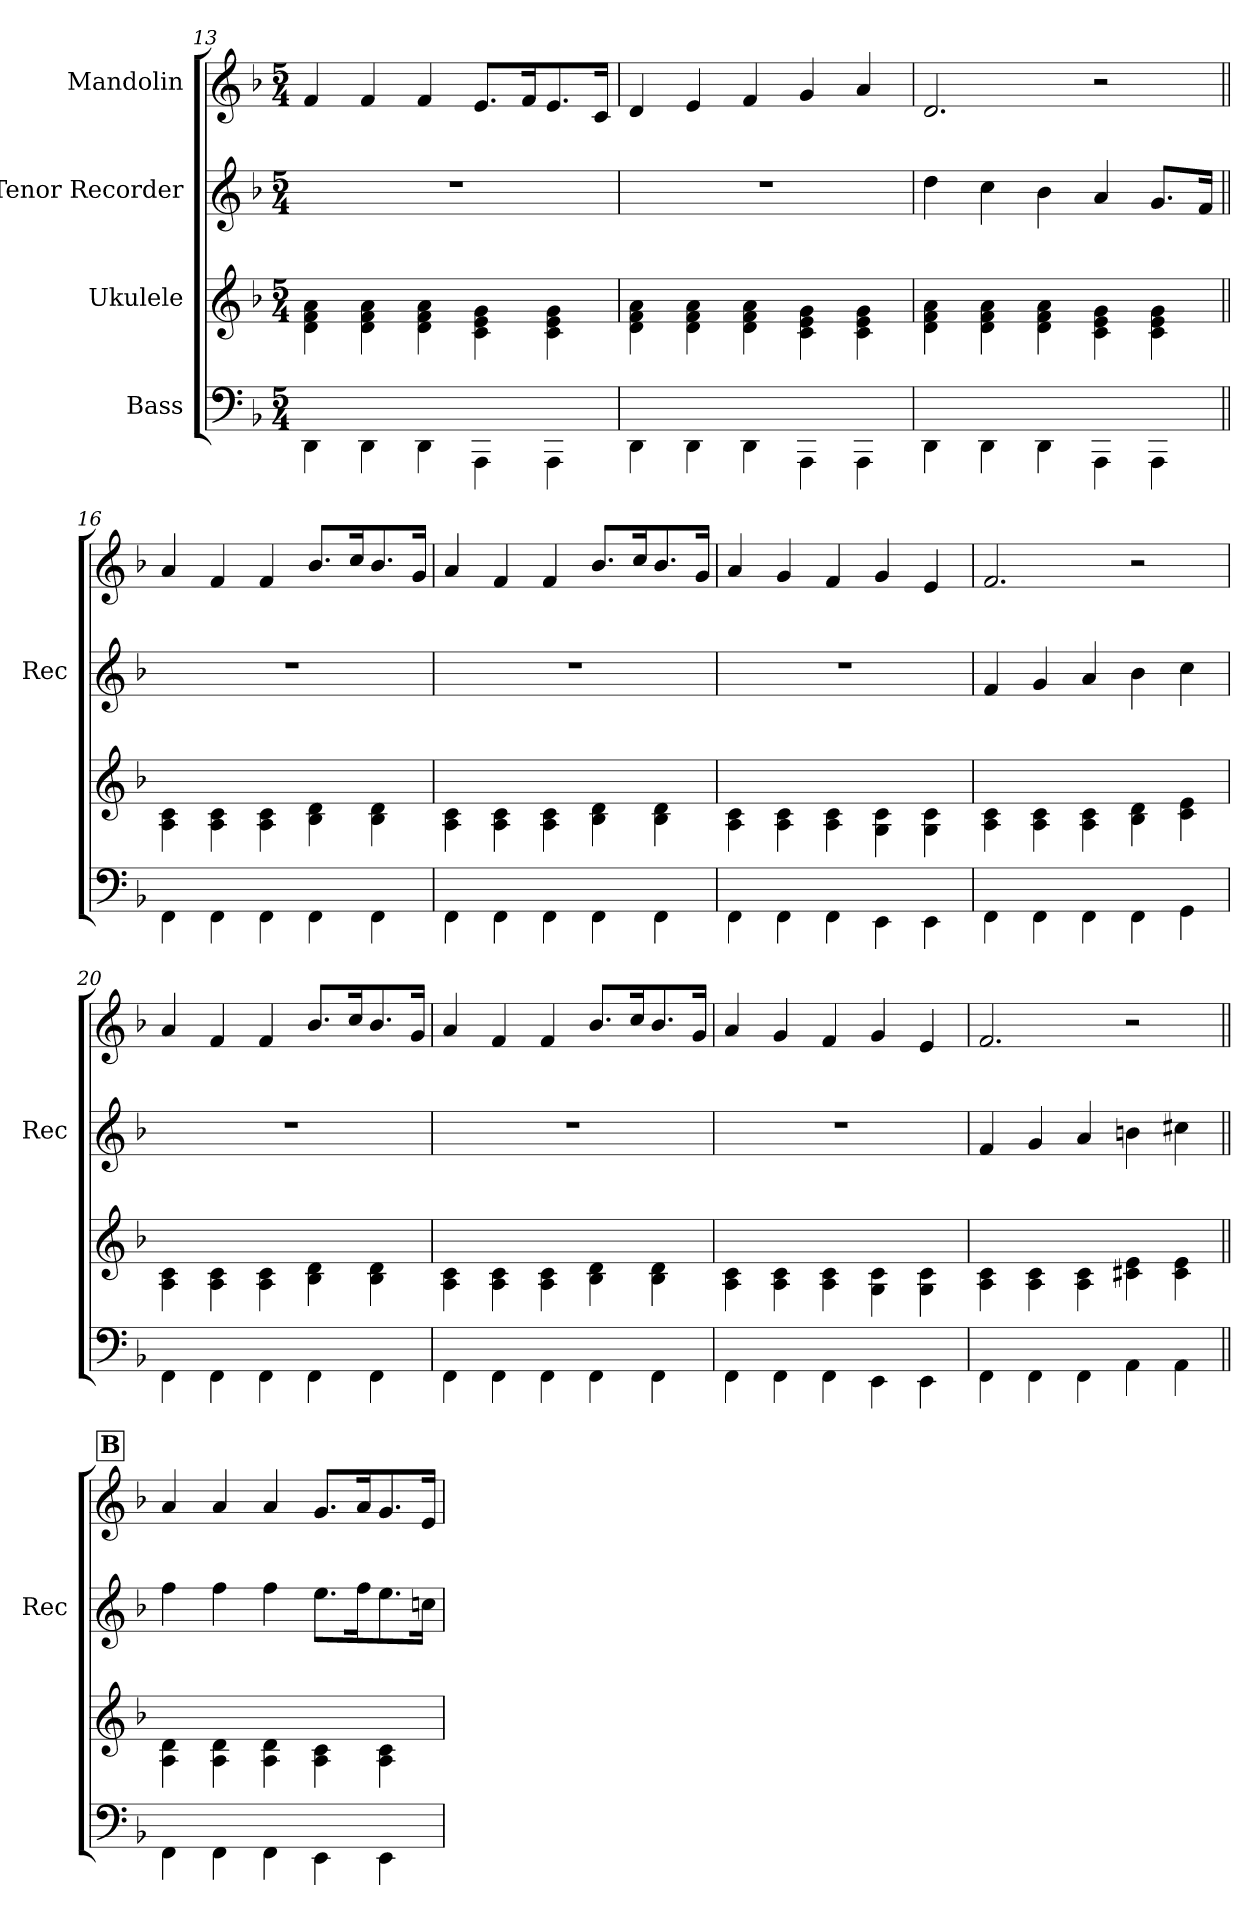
**kern	**kern	**kern	**kern
*part4	*part3	*part2	*part1
*staff4	*staff3	*staff2	*staff1
*I"Bass	*I"Ukulele	*I"Tenor Recorder	*I"Mandolin
*	*	*I'Rec	*
*	*	*clefG2	*clefG2
*k[b-]	*k[b-]	*k[b-]	*k[b-]
*F:	*F:	*F:	*F:
*M5/4	*M5/4	*M5/4	*M5/4
=13	=13	=13	=13
4DD\	4di\ 4fi\ 4ai\	4%5r	4fj/
4DD\	4di\ 4fi\ 4ai\	.	4fj/
4DD\	4di\ 4fi\ 4ai\	.	4fj/
4AAA\	4ci\ 4ei\ 4gi\	.	8.ej/L
.	.	.	16fj/K
4AAA\	4ci\ 4ei\ 4gi\	.	8.ej/
.	.	.	16cj/Jk
=14	=14	=14	=14
4DD\	4di\ 4fi\ 4ai\	4%5r	4dj/
4DD\	4di\ 4fi\ 4ai\	.	4ej/
4DD\	4di\ 4fi\ 4ai\	.	4fj/
4AAA\	4ci\ 4ei\ 4gi\	.	4gj/
4AAA\	4ci\ 4ei\ 4gi\	.	4aj/
=15	=15	=15	=15
4DD\	4di\ 4fi\ 4ai\	4ddZ\	2.dj/
4DD\	4di\ 4fi\ 4ai\	4ccZ\	.
4DD\	4di\ 4fi\ 4ai\	4b-Z\	.
4AAA\	4ci\ 4ei\ 4gi\	4aZ/	2r
4AAA\	4ci\ 4ei\ 4gi\	8.gZ/L	.
.	.	16fZ/Jk	.
!!LO:PB:g=z
=16||	=16||	=16||	=16||
4FF\	4Ai\ 4ci\	4%5r	4aj/
4FF\	4Ai\ 4ci\	.	4fj/
4FF\	4Ai\ 4ci\	.	4fj/
4FF\	4B-i\ 4di\	.	8.b-j/L
.	.	.	16ccj/K
4FF\	4B-i\ 4di\	.	8.b-j/
.	.	.	16gj/Jk
=17	=17	=17	=17
4FF\	4Ai\ 4ci\	4%5r	4aj/
4FF\	4Ai\ 4ci\	.	4fj/
4FF\	4Ai\ 4ci\	.	4fj/
4FF\	4B-i\ 4di\	.	8.b-j/L
.	.	.	16ccj/K
4FF\	4B-i\ 4di\	.	8.b-j/
.	.	.	16gj/Jk
=18	=18	=18	=18
4FF\	4Ai\ 4ci\	4%5r	4aj/
4FF\	4Ai\ 4ci\	.	4gj/
4FF\	4Ai\ 4ci\	.	4fj/
4EE\	4Gi\ 4ci\	.	4gj/
4EE\	4Gi\ 4ci\	.	4ej/
=19	=19	=19	=19
4FF\	4Ai\ 4ci\	4fZ/	2.fj/
4FF\	4Ai\ 4ci\	4gZ/	.
4FF\	4Ai\ 4ci\	4aZ/	.
4FF\	4B-i\ 4di\	4b-Z\	2r
4GG\	4ci\ 4ei\	4ccZ\	.
=20	=20	=20	=20
4FF\	4Ai\ 4ci\	4%5r	4aj/
4FF\	4Ai\ 4ci\	.	4fj/
4FF\	4Ai\ 4ci\	.	4fj/
4FF\	4B-i\ 4di\	.	8.b-j/L
.	.	.	16ccj/K
4FF\	4B-i\ 4di\	.	8.b-j/
.	.	.	16gj/Jk
!!LO:LB:g=z
=21	=21	=21	=21
4FF\	4Ai\ 4ci\	4%5r	4aj/
4FF\	4Ai\ 4ci\	.	4fj/
4FF\	4Ai\ 4ci\	.	4fj/
4FF\	4B-i\ 4di\	.	8.b-j/L
.	.	.	16ccj/K
4FF\	4B-i\ 4di\	.	8.b-j/
.	.	.	16gj/Jk
=22	=22	=22	=22
4FF\	4Ai\ 4ci\	4%5r	4aj/
4FF\	4Ai\ 4ci\	.	4gj/
4FF\	4Ai\ 4ci\	.	4fj/
4EE\	4Gi\ 4ci\	.	4gj/
4EE\	4Gi\ 4ci\	.	4ej/
=23	=23	=23	=23
4FF\	4Ai\ 4ci\	4fZ/	2.fj/
4FF\	4Ai\ 4ci\	4gZ/	.
4FF\	4Ai\ 4ci\	4aZ/	.
4AA\	4c#i\ 4ei\	4bnZ\	2r
4AA\	4c#i\ 4ei\	4cc#XZ\	.
!!LO:REH:place=s1:a:B:fs=20.568899:t=B
=24||	=24||	=24||	=24||
4FF\	4Ai\ 4di\	4ffZ\	4aj/
4FF\	4Ai\ 4di\	4ffZ\	4aj/
4FF\	4Ai\ 4di\	4ffZ\	4aj/
4EE\	4Ai\ 4ci\	8.eeZ\L	8.gj/L
.	.	16ffZ\K	16aj/K
4EE\	4Ai\ 4ci\	8.eeZ\	8.gj/
.	.	16ccnZ\Jk	16ej/Jk
=	=	=	=
*-	*-	*-	*-
